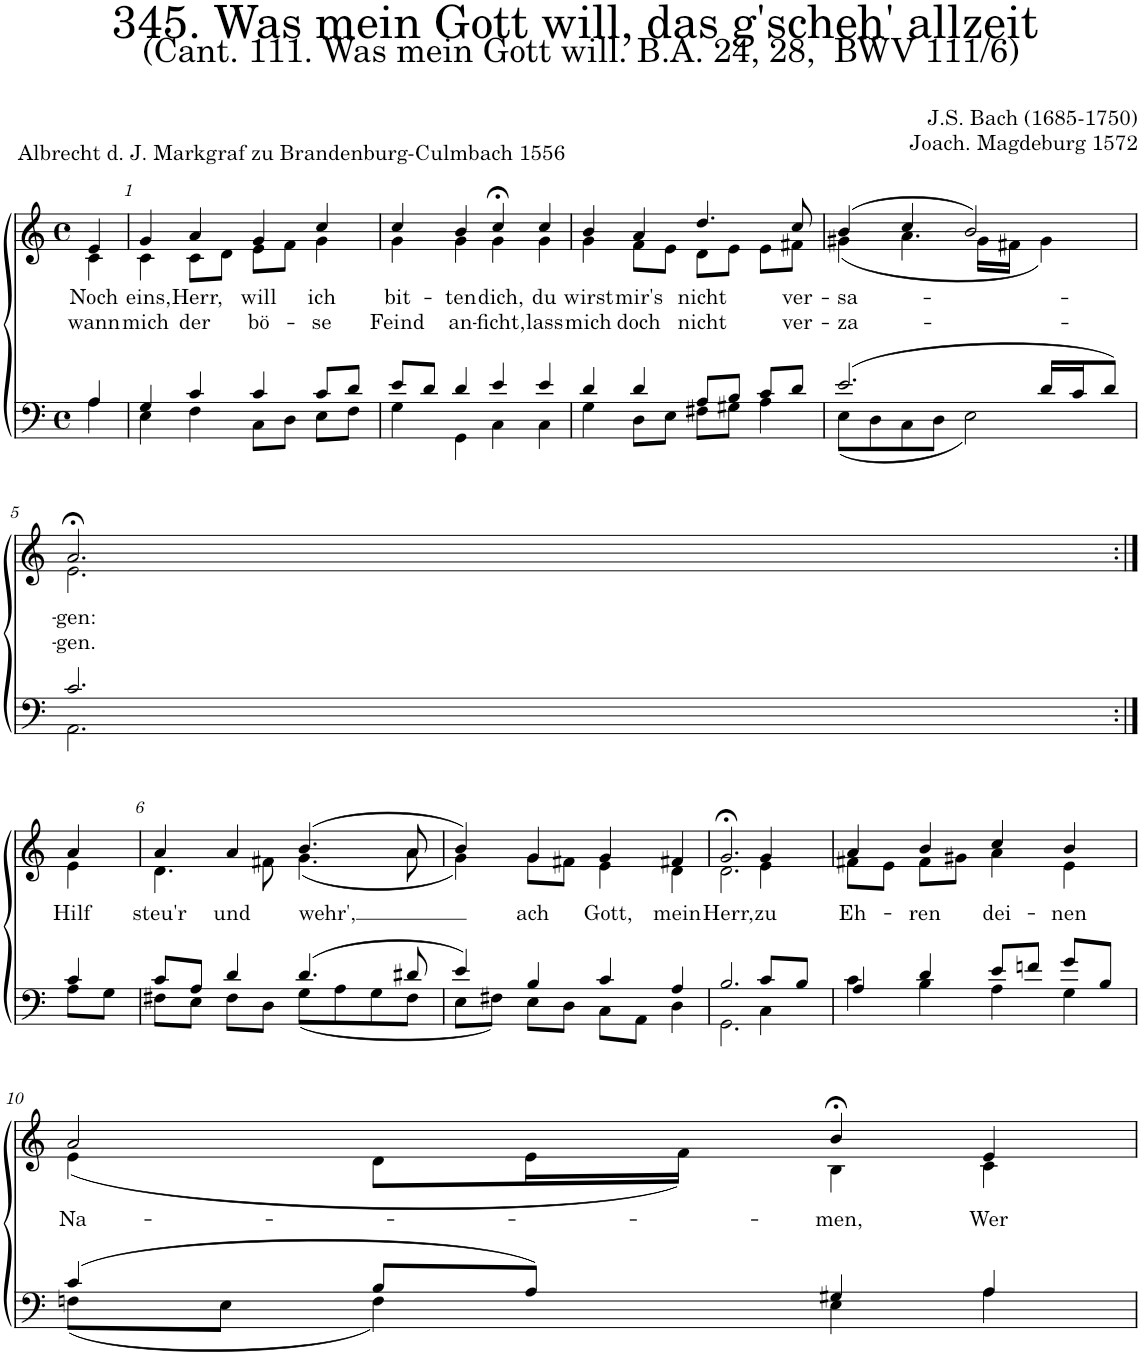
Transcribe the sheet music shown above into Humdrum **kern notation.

**kern	**kern	**text	**text
*part2	*part1	*part1	*part1
*staff2	*staff1	*staff1	*staff1
*I"Tenor/Bass	*I"Soprano/Alto	*	*
*clefF4	*clefG2	*	*
*k[]	*k[]	*	*
*M4/4	*M4/4	*	*
*met(c)	*met(c)	*	*
=	=	=	=
*^	*	*	*
!	!	!	!LO:LY:b	!LO:LY:b
*	*	*^	*	*
4A/	4A\	4e/	4c\	Noch	wann
=1	=1	=1	=1	=1	=1
!	!	!	!	!LO:LY:b	!LO:LY:b
4G/	4E\	4g/	4c\	eins,	mich
!	!	!	!	!LO:LY:b	!LO:LY:b
4c/	4F\	4a/	8c\L	Herr,	der
.	.	.	8d\J	.	.
!	!	!	!	!LO:LY:b	!LO:LY:b
4c/	8C\L	4g/	8e\L	will	bö-
.	8D\J	.	8f\J	.	.
!	!	!	!	!LO:LY:b	!LO:LY:b
8c/L	8E\L	4cc/	4g\	ich	-se
8d/J	8F\J	.	.	.	.
=2	=2	=2	=2	=2	=2
!	!	!	!	!LO:LY:b	!LO:LY:b
8e/L	4G\	4cc/	4g\	bit-	Feind
8d/J	.	.	.	.	.
!	!	!	!	!LO:LY:b	!LO:LY:b
4d/	4GG\	4b/	4g\	-ten	an-
!	!	!	!	!LO:LY:b	!LO:LY:b
4e/	4C\	4cc;<,/	4g\	dich,	-ficht,
!	!	!	!	!LO:LY:b	!LO:LY:b
4e/	4C\	4cc/	4g\	du	lass
=3	=3	=3	=3	=3	=3
!	!	!	!	!LO:LY:b	!LO:LY:b
4d/	4G\	4b/	4g\	wirst	mich
!	!	!	!	!LO:LY:b	!LO:LY:b
4d/	8D\L	4a/	8f\L	mir's	doch
.	8E\J	.	8e\J	.	.
!	!	!	!	!LO:LY:b	!LO:LY:b
8A/L	8F#X\L	4.dd/	8d\L	nicht	nicht
8B/J	8G#X\J	.	8e\J	.	.
8c/L	4A\	.	8e\L	.	.
!	!	!	!	!LO:LY:b	!LO:LY:b
8d/J	.	8cc/	8f#X\J	ver-	ver-
=4	=4	=4	=4	=4	=4
!	!	!	!	!LO:LY:b	!LO:LY:b
(2.e/	(8E\L	(4b/	(4g#X\	-sa-	-za-
.	8D\	.	.	.	.
.	8C\	4cc/	4.a\	.	.
.	8D\J	.	.	.	.
.	2E\)	2b/)	.	.	.
.	.	.	16g#\LL	.	.
.	.	.	16f#X\JJ	.	.
16d/LL	.	.	4g#\)	.	.
16c/J	.	.	.	.	.
8d/J)	.	.	.	.	.
!!LO:LB:g=z	!!
=5	=5	=5	=5	=5	=5
!	!	!	!	!LO:LY:b	!LO:LY:b
2.c/	2.AA\	2.a;<,/	2.e\	-gen:	-gen.
!!LO:LB:g=z	!!
=5X1:|!	=5X1:|!	=5X1:|!	=5X1:|!	=5X1:|!	=5X1:|!
!	!	!	!	!LO:LY:b	!
4c/	8A\L	4a/	4e\	Hilf	.
.	8G\J	.	.	.	.
=6	=6	=6	=6	=6	=6
!	!	!	!	!LO:LY:b	!
8c/L	8F#X\L	4a/	4.d\	steu'r	.
8A/J	8E\J	.	.	.	.
!	!	!	!	!LO:LY:b	!
4d/	8F#\L	4a/	.	und	.
.	8D\J	.	8f#X\	.	.
!	!	!	!	!LO:LY:b	!
(4.d/	(8G\L	(4.b/	(4.g\	wehr',	.
.	8A\	.	.	.	.
.	8G\	.	.	.	.
8d#X/	8F#\J	8a/	8a\	.	.
=7	=7	=7	=7	=7	=7
4e/)	8E\L	4b/)	4g\)	.	.
.	8F#X\J)	.	.	.	.
!	!	!	!	!LO:LY:b	!
4B/	8E\L	4g/	8g\L	ach	.
.	8D\J	.	8f#X\J	.	.
!	!	!	!	!LO:LY:b	!
4c/	8C\L	4g/	4e\	Gott,	.
.	8AA\J	.	.	.	.
!	!	!	!	!LO:LY:b	!
4A/	4D\	4f#X/	4d\	mein	.
=8	=8	=8	=8	=8	=8
!	!	!	!	!LO:LY:b	!
2.B/	2.GG\	2.g;<,/	2.d\	Herr,	.
!	!	!	!	!LO:LY:b	!
8c/L	4C\	4g/	4e\	zu	.
8B/J	.	.	.	.	.
=9	=9	=9	=9	=9	=9
!	!	!	!	!LO:LY:b	!
4A/	4c\	4a/	8f#X\L	Eh-	.
.	.	.	8e\J	.	.
!	!	!	!	!LO:LY:b	!
4d/	4B\	4b/	8f#\L	-ren	.
.	.	.	8g#X\J	.	.
!	!	!	!	!LO:LY:b	!
8e/L	4A\	4cc/	4a\	dei-	.
8fn/J	.	.	.	.	.
!	!	!	!	!LO:LY:b	!
8g/L	4G\	4b/	4e\	-nen	.
8B/J	.	.	.	.	.
!!LO:LB:g=z	!!
=10	=10	=10	=10	=10	=10
!	!	!	!	!LO:LY:b	!
(4c/	(8Fn\L	2a/	(4e\	Na-	.
.	8E\J	.	.	.	.
8B/L	4F\)	.	8d\L	.	.
8A/J)	.	.	16e\L	.	.
.	.	.	16f\JJ)	.	.
!	!	!	!	!LO:LY:b	!
4G#X/	4E\	4b;<,/	4B\	-men,	.
!	!	!	!	!LO:LY:b	!
4A/	4A\	4e/	4c\	Wer	.
*v	*v	*	*	*	*
*	*v	*v	*	*
=	=	=	=
*-	*-	*-	*-
